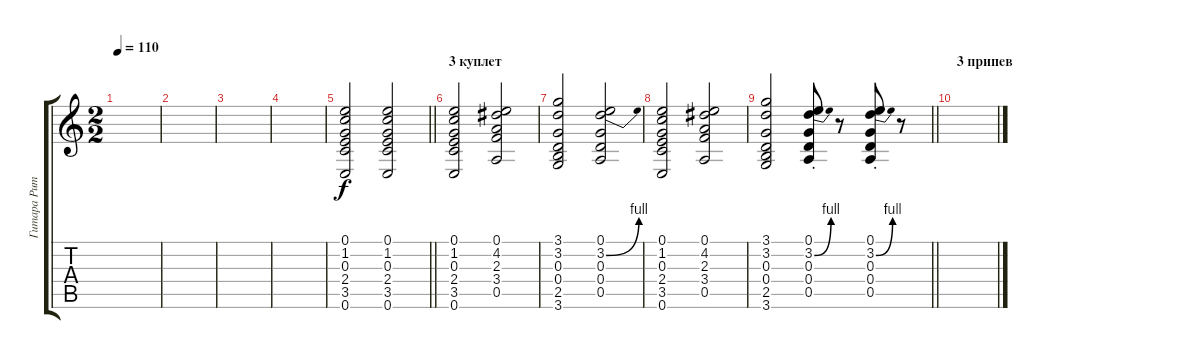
\track ("Гитара Ритм - Чистая" "Гитара Рит") {instrument electricguitarclean}
\staff {score tabs}
\tuning (E4 B3 G3 D3 A2 E2) {hide}
\ts (2 2)
\tempo 110
\clef g2
\ks c
|
|
|
|
\barLineRight lightlight
(0.1 1.2 0.3 2.4 3.5 0.6).2 (0.1 1.2 0.3 2.4 3.5 0.6).2 |
\section ("" "3 куплет")
(0.1 1.2 0.3 2.4 3.5 0.6).2 (0.1 4.2 2.3 3.4 0.5).2 |
(3.1 3.2 0.3 0.4 2.5 3.6).2 (0.1 3.2{be (bend 0 0 60 4)} 0.3 0.4 0.5).2 |
(0.1 1.2 0.3 2.4 3.5 0.6).2 (0.1 4.2 2.3 3.4 0.5).2 |
\barLineRight lightlight
(3.1 3.2 0.3 0.4 2.5 3.6).2 (0.1 3.2{be (bend 0 0 60 4)} 0.3 0.4{st} 0.5).8 r.8 (0.1 3.2{be (bend 0 0 60 4)} 0.3 0.4{st} 0.5).8 r.8 |
\section ("" "3 припев")
